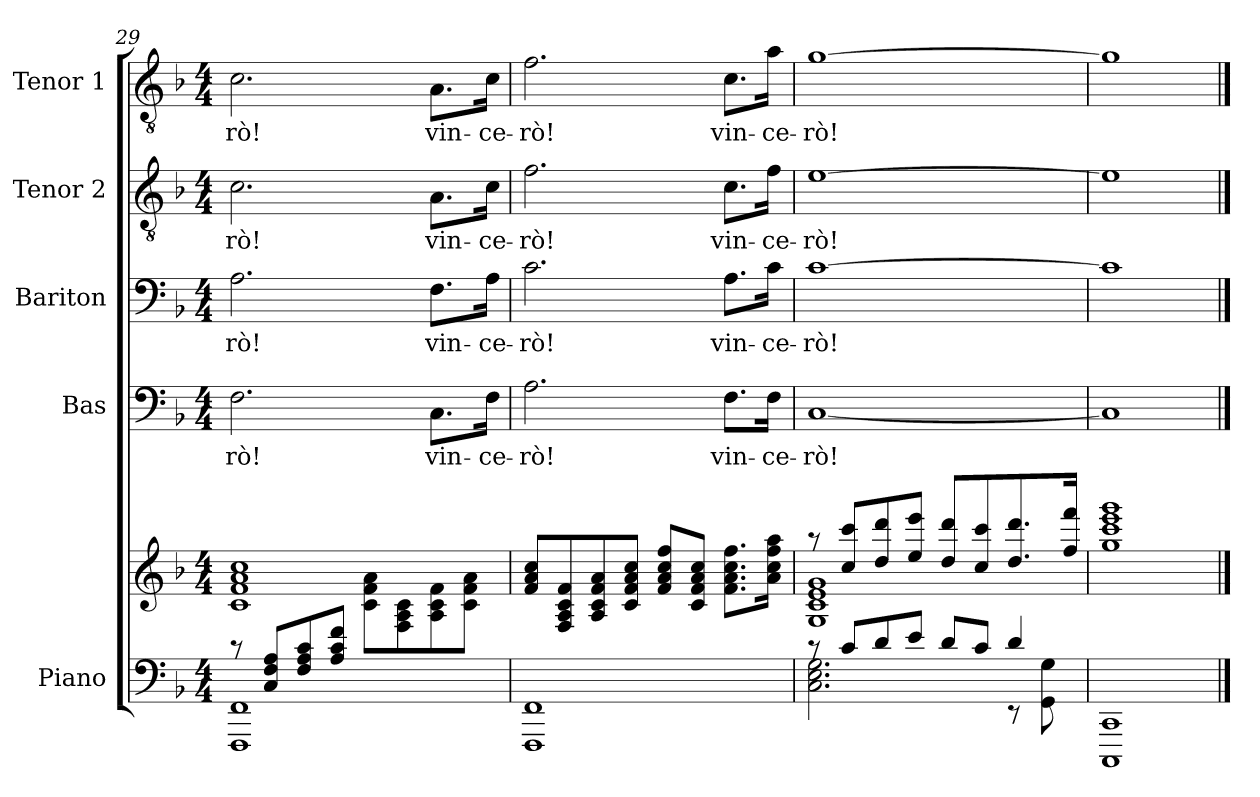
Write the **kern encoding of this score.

**kern	**kern	**kern	**text	**kern	**text	**kern	**text	**kern	**text
*part5	*part5	*part4	*part4	*part3	*part3	*part2	*part2	*part1	*part1
*staff6	*staff5	*staff4	*staff4	*staff3	*staff3	*staff2	*staff2	*staff1	*staff1
*I"Piano	*	*I"Bas	*	*I"Bariton	*	*I"Tenor 2	*	*I"Tenor 1	*
*clefF4	*clefG2	*clefF4	*	*clefF4	*	*clefGv2	*	*clefGv2	*
*k[b-]	*k[b-]	*k[b-]	*	*k[b-]	*	*k[b-]	*	*k[b-]	*
*F:	*F:	*F:	*	*F:	*	*F:	*	*F:	*
*M4/4	*M4/4	*M4/4	*	*M4/4	*	*M4/4	*	*M4/4	*
=29	=29	=29	=29	=29	=29	=29	=29	=29	=29
*^	*^	*	*	*	*	*	*	*	*
8rc	1FFF 1FF	1c 1f 1a 1cc	2ryy	2.F\	-rò!	2.A\	-rò!	2.c\	-rò!	2.c\	-rò!
8C/ 8F/ 8A/L	.	.	.	.	.	.	.	.	.	.	.
8F/ 8A/ 8c/	.	.	.	.	.	.	.	.	.	.	.
8A/ 8c/ 8f/J	.	.	.	.	.	.	.	.	.	.	.
2ryy	.	.	8c\ 8f\ 8a\L	.	.	.	.	.	.	.	.
.	.	.	8F\ 8A\ 8c\	.	.	.	.	.	.	.	.
.	.	.	8A\ 8c\ 8f\	8.C\L	vin-	8.F\L	vin-	8.A\L	vin-	8.A\L	vin-
.	.	.	8c\ 8f\ 8a\J	.	.	.	.	.	.	.	.
.	.	.	.	16F\Jk	-ce-	16A\Jk	-ce-	16c\Jk	-ce-	16c\Jk	-ce-
*	*	*v	*v	*	*	*	*	*	*	*	*
!!LO:PB:g=z
=30	=30	=30	=30	=30	=30	=30	=30	=30	=30	=30
1ryy	1FFF 1FF	8f/ 8a/ 8cc/L	2.A\	-rò!	2.c\	-rò!	2.f\	-rò!	2.f\	-rò!
.	.	8F/ 8A/ 8c/ 8f/	.	.	.	.	.	.	.	.
.	.	8A/ 8c/ 8f/ 8a/	.	.	.	.	.	.	.	.
.	.	8c/ 8f/ 8a/ 8cc/J	.	.	.	.	.	.	.	.
.	.	8f/ 8a/ 8cc/ 8ff/L	.	.	.	.	.	.	.	.
.	.	8c/ 8f/ 8a/ 8cc/J	.	.	.	.	.	.	.	.
.	.	8.f\ 8.a\ 8.cc\ 8.ff\L	8.F\L	vin-	8.A\L	vin-	8.c\L	vin-	8.c\L	vin-
.	.	16a\ 16cc\ 16ff\ 16aa\Jk	16F\Jk	-ce-	16c\Jk	-ce-	16f\Jk	-ce-	16a\Jk	-ce-
=31	=31	=31	=31	=31	=31	=31	=31	=31	=31	=31
*	*	*^	*	*	*	*	*	*	*	*
8rc	2.C\ 2.E\ 2.G\	8raa	1G 1c 1e 1g	[1C	-rò!	[1c	-rò!	[1e	-rò!	[1g	-rò!
8c/L	.	8cc/ 8ccc/L	.	.	.	.	.	.	.	.	.
8d/	.	8dd/ 8ddd/	.	.	.	.	.	.	.	.	.
8e/J	.	8ee/ 8eee/J	.	.	.	.	.	.	.	.	.
8d/L	.	8dd/ 8ddd/L	.	.	.	.	.	.	.	.	.
8c/J	.	8cc/ 8ccc/	.	.	.	.	.	.	.	.	.
4d/	8rEE	8.dd/ 8.ddd/	.	.	.	.	.	.	.	.	.
.	8GG\ 8G\	.	.	.	.	.	.	.	.	.	.
.	.	16ff/ 16fff/Jk	.	.	.	.	.	.	.	.	.
*	*	*v	*v	*	*	*	*	*	*	*	*
=32	=32	=32	=32	=32	=32	=32	=32	=32	=32	=32
1ryy	1CCC 1CC	1gg 1ccc 1eee 1ggg	1C]	.	1c]	.	1e]	.	1g]	.
*v	*v	*	*	*	*	*	*	*	*	*
==	==	==	==	==	==	==	==	==	==
*-	*-	*-	*-	*-	*-	*-	*-	*-	*-
